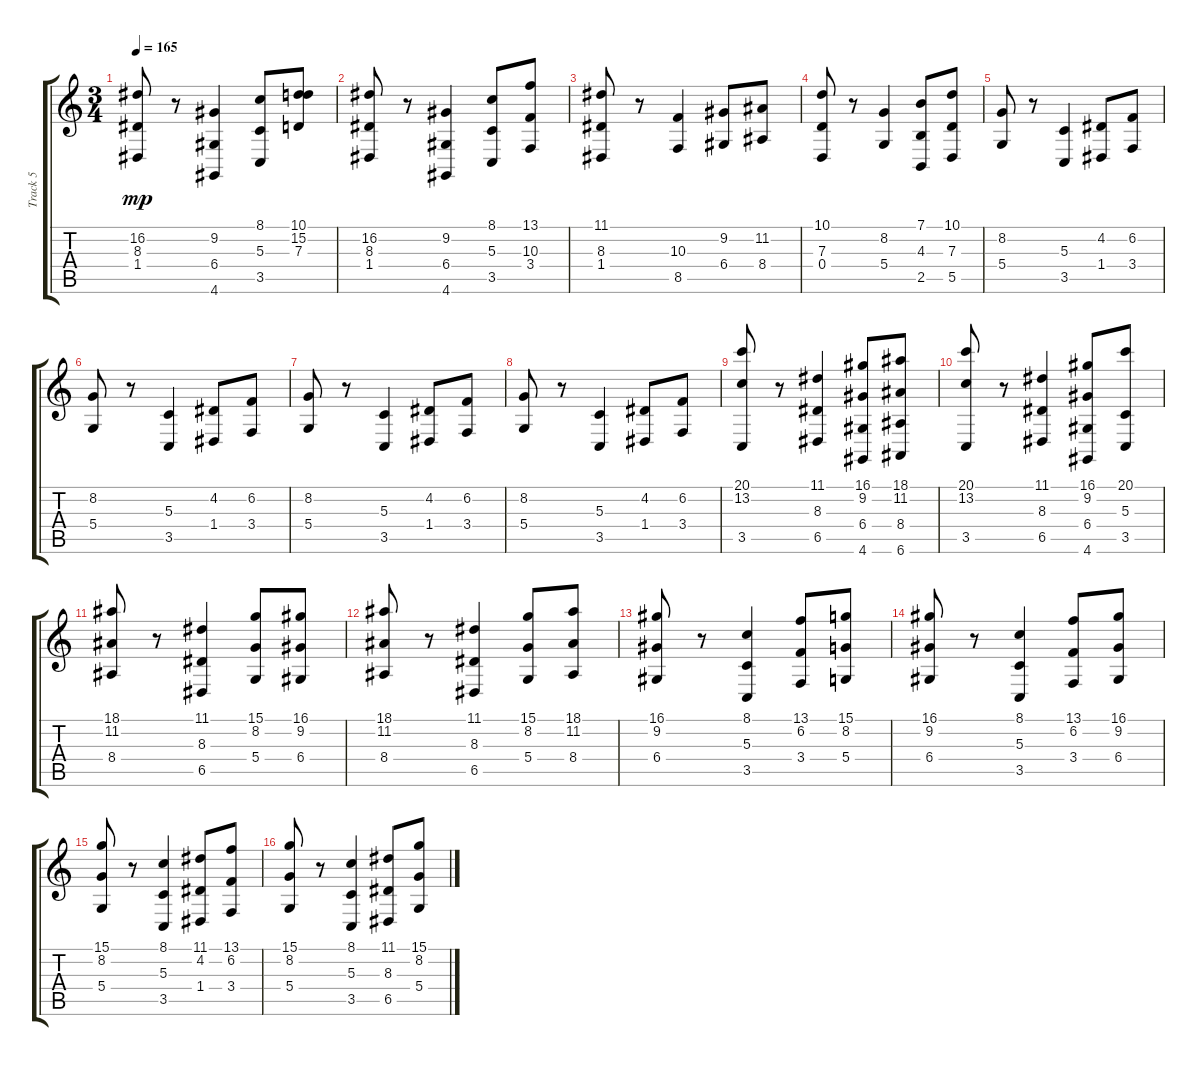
\track ("Track 5" "Track 5") {instrument stringensemble1}
\staff {score tabs}
\tuning (E4 B3 G3 D3 A2 E2) {hide}
\ts (3 4)
\tempo 165
\clef g2
\ks c
(16.2 8.3 1.4).8{dy mp} r.8 (9.2 6.4 4.6).4 (8.1 5.3 3.5).8 (10.1 15.2 7.3).8 |
(16.2 8.3 1.4).8 r.8 (9.2 6.4 4.6).4 (8.1 5.3 3.5).8 (13.1 10.3 3.4).8 |
(11.1 8.3 1.4).8 r.8 (10.3 8.5).4 (9.2 6.4).8 (11.2 8.4).8 |
(10.1 7.3 0.4).8 r.8 (8.2 5.4).4 (7.1 4.3 2.5).8 (10.1 7.3 5.5).8 |
(8.2 5.4).8 r.8 (5.3 3.5).4 (4.2 1.4).8 (6.2 3.4).8 |
(8.2 5.4).8 r.8 (5.3 3.5).4 (4.2 1.4).8 (6.2 3.4).8 |
(8.2 5.4).8 r.8 (5.3 3.5).4 (4.2 1.4).8 (6.2 3.4).8 |
(8.2 5.4).8 r.8 (5.3 3.5).4 (4.2 1.4).8 (6.2 3.4).8 |
(20.1 13.2 3.5).8 r.8 (11.1 8.3 6.5).4 (16.1 9.2 6.4 4.6).8 (18.1 11.2 8.4 6.6).8 |
(20.1 13.2 3.5).8 r.8 (11.1 8.3 6.5).4 (16.1 9.2 6.4 4.6).8 (20.1 5.3 3.5).8 |
(18.1 11.2 8.4).8 r.8 (11.1 8.3 6.5).4 (15.1 8.2 5.4).8 (16.1 9.2 6.4).8 |
(18.1 11.2 8.4).8 r.8 (11.1 8.3 6.5).4 (15.1 8.2 5.4).8 (18.1 11.2 8.4).8 |
(16.1 9.2 6.4).8 r.8 (8.1 5.3 3.5).4 (13.1 6.2 3.4).8 (15.1 8.2 5.4).8 |
(16.1 9.2 6.4).8 r.8 (8.1 5.3 3.5).4 (13.1 6.2 3.4).8 (16.1 9.2 6.4).8 |
(15.1 8.2 5.4).8 r.8 (8.1 5.3 3.5).4 (11.1 4.2 1.4).8 (13.1 6.2 3.4).8 |
(15.1 8.2 5.4).8 r.8 (8.1 5.3 3.5).4 (11.1 8.3 6.5).8 (15.1 8.2 5.4).8
